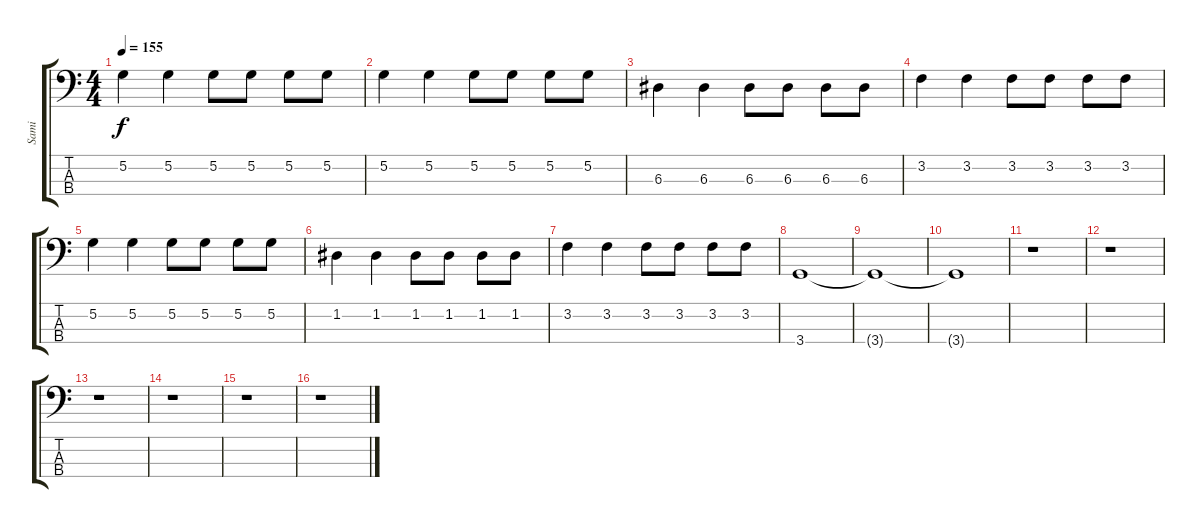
\track ("Sami" "Sami") {instrument electricbasspick}
\staff {score tabs}
\tuning (G2 D2 A1 E1) {hide}
\ts (4 4)
\tempo 155
\clef f4
\ks c
5.2.4{dy f} 5.2.4 5.2.8 5.2.8 5.2.8 5.2.8 |
5.2.4 5.2.4 5.2.8 5.2.8 5.2.8 5.2.8 |
6.3.4 6.3.4 6.3.8 6.3.8 6.3.8 6.3.8 |
3.2.4 3.2.4 3.2.8 3.2.8 3.2.8 3.2.8 |
5.2.4 5.2.4 5.2.8 5.2.8 5.2.8 5.2.8 |
1.2.4 1.2.4 1.2.8 1.2.8 1.2.8 1.2.8 |
3.2.4 3.2.4 3.2.8 3.2.8 3.2.8 3.2.8 |
3.4.1 |
3.4{t}.1 |
3.4{t}.1 |
r.1 |
r.1 |
r.1 |
r.1 |
r.1 |
r.1
